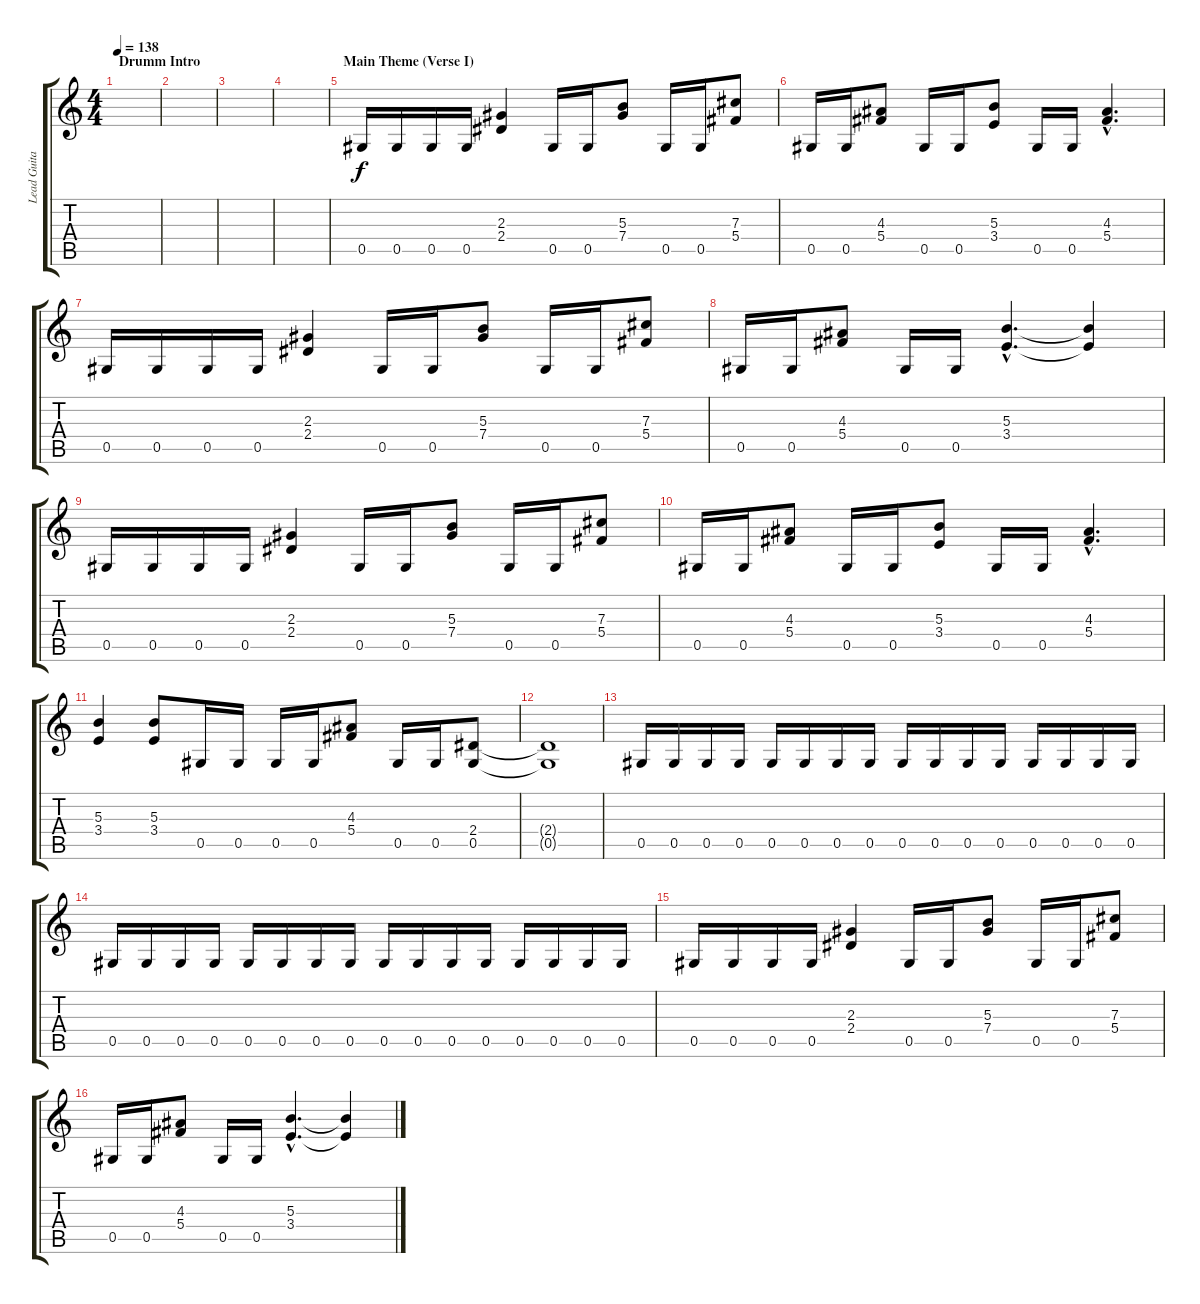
\track ("Lead Guitar II" "Lead Guita") {instrument distortionguitar}
\staff {score tabs}
\tuning (Eb4 Bb3 Gb3 Db3 Ab2 Eb2) {hide}
\ts (4 4)
\section ("" "Drumm Intro")
\tempo 138
\clef g2
\ks c
|
|
|
|
\section ("" "Main Theme (Verse I)")
0.5.16 0.5.16 0.5.16 0.5.16 (2.3 2.4).4 0.5.16 0.5.16 (5.3 7.4).8 0.5.16 0.5.16 (7.3 5.4).8 |
0.5.16 0.5.16 (4.3 5.4).8 0.5.16 0.5.16 (5.3 3.4).8 0.5.16 0.5.16 (4.3{hac} 5.4{hac}).4{d} |
0.5.16 0.5.16 0.5.16 0.5.16 (2.3 2.4).4 0.5.16 0.5.16 (5.3 7.4).8 0.5.16 0.5.16 (7.3 5.4).8 |
0.5.16 0.5.16 (4.3 5.4).8 0.5.16 0.5.16 (5.3{hac} 3.4{hac}).4{d} (5.3{t} 3.4{t}).4 |
0.5.16 0.5.16 0.5.16 0.5.16 (2.3 2.4).4 0.5.16 0.5.16 (5.3 7.4).8 0.5.16 0.5.16 (7.3 5.4).8 |
0.5.16 0.5.16 (4.3 5.4).8 0.5.16 0.5.16 (5.3 3.4).8 0.5.16 0.5.16 (4.3{hac} 5.4{hac}).4{d} |
(5.3 3.4).4 (5.3 3.4).8 0.5.16 0.5.16 0.5.16 0.5.16 (4.3 5.4).8 0.5.16 0.5.16 (2.4 0.5).8 |
(2.4{t} 0.5{t}).1 |
0.5.16 0.5.16 0.5.16 0.5.16 0.5.16 0.5.16 0.5.16 0.5.16 0.5.16 0.5.16 0.5.16 0.5.16 0.5.16 0.5.16 0.5.16 0.5.16 |
0.5.16 0.5.16 0.5.16 0.5.16 0.5.16 0.5.16 0.5.16 0.5.16 0.5.16 0.5.16 0.5.16 0.5.16 0.5.16 0.5.16 0.5.16 0.5.16 |
0.5.16 0.5.16 0.5.16 0.5.16 (2.3 2.4).4 0.5.16 0.5.16 (5.3 7.4).8 0.5.16 0.5.16 (7.3 5.4).8 |
0.5.16 0.5.16 (4.3 5.4).8 0.5.16 0.5.16 (5.3{hac} 3.4{hac}).4{d} (5.3{t} 3.4{t}).4
